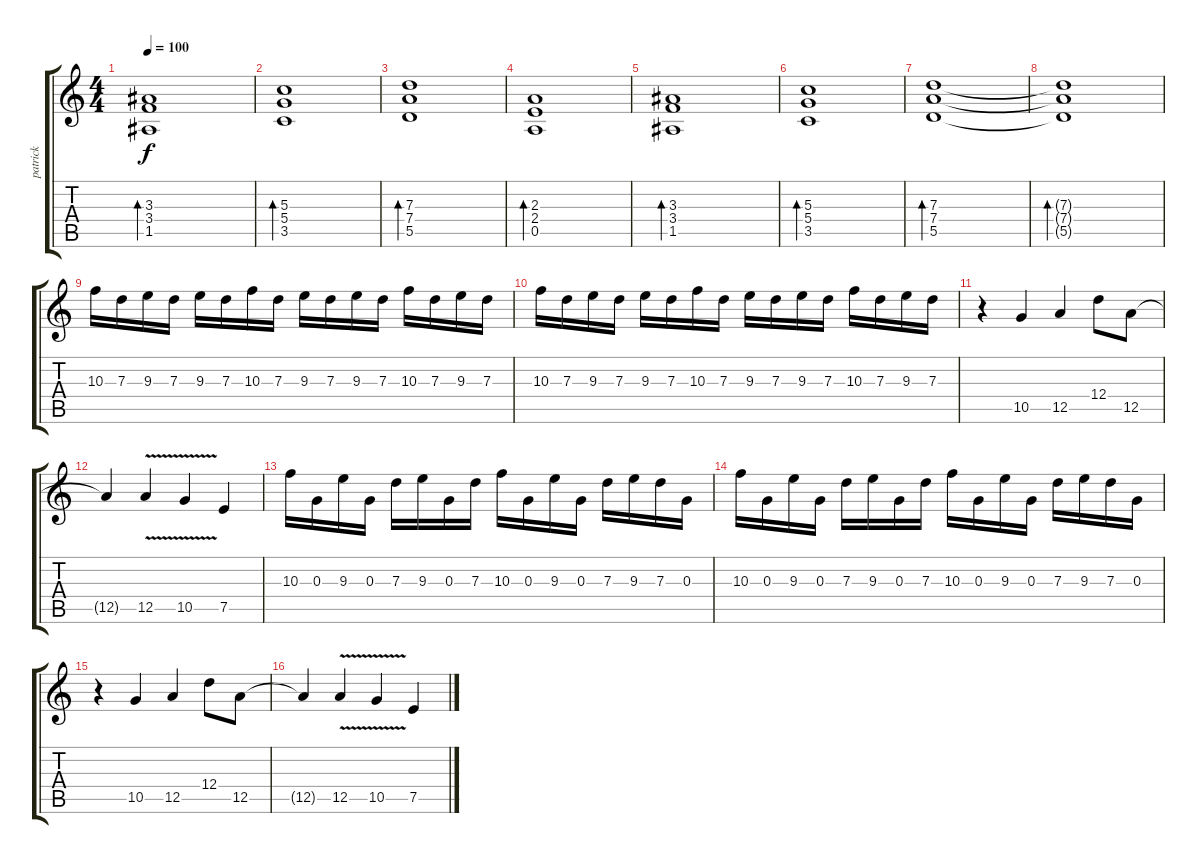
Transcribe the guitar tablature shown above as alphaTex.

\track ("patrick" "patrick") {instrument distortionguitar}
\staff {score tabs}
\tuning (E4 B3 G3 D3 A2 D2) {hide}
\ts (4 4)
\tempo 100
\clef g2
\ks c
(3.3 3.4 1.5).1{bd 480 dy f instrument electricguitarjazz} |
(5.3 5.4 3.5).1{bd 480} |
(7.3 7.4 5.5).1{bd 480} |
(2.3 2.4 0.5).1{bd 480} |
(3.3 3.4 1.5).1{bd 480 instrument electricguitarjazz} |
(5.3 5.4 3.5).1{bd 480} |
(7.3 7.4 5.5).1{bd 480} |
(7.3{t} 7.4{t} 5.5{t}).1{bd 480} |
10.3.16{instrument distortionguitar} 7.3.16 9.3.16 7.3.16 9.3.16 7.3.16 10.3.16 7.3.16 9.3.16 7.3.16 9.3.16 7.3.16 10.3.16 7.3.16 9.3.16 7.3.16 |
10.3.16{instrument distortionguitar} 7.3.16 9.3.16 7.3.16 9.3.16 7.3.16 10.3.16 7.3.16 9.3.16 7.3.16 9.3.16 7.3.16 10.3.16 7.3.16 9.3.16 7.3.16 |
r.4 10.5.4 12.5.4 12.4.8 12.5.8 |
12.5{t}.4 12.5{v}.4 10.5{v}.4 7.5.4 |
10.3.16 0.3.16 9.3.16 0.3.16 7.3.16 9.3.16 0.3.16 7.3.16 10.3.16 0.3.16 9.3.16 0.3.16 7.3.16 9.3.16 7.3.16 0.3.16 |
10.3.16 0.3.16 9.3.16 0.3.16 7.3.16 9.3.16 0.3.16 7.3.16 10.3.16 0.3.16 9.3.16 0.3.16 7.3.16 9.3.16 7.3.16 0.3.16 |
r.4 10.5.4 12.5.4 12.4.8 12.5.8 |
12.5{t}.4 12.5{v}.4 10.5{v}.4 7.5.4
